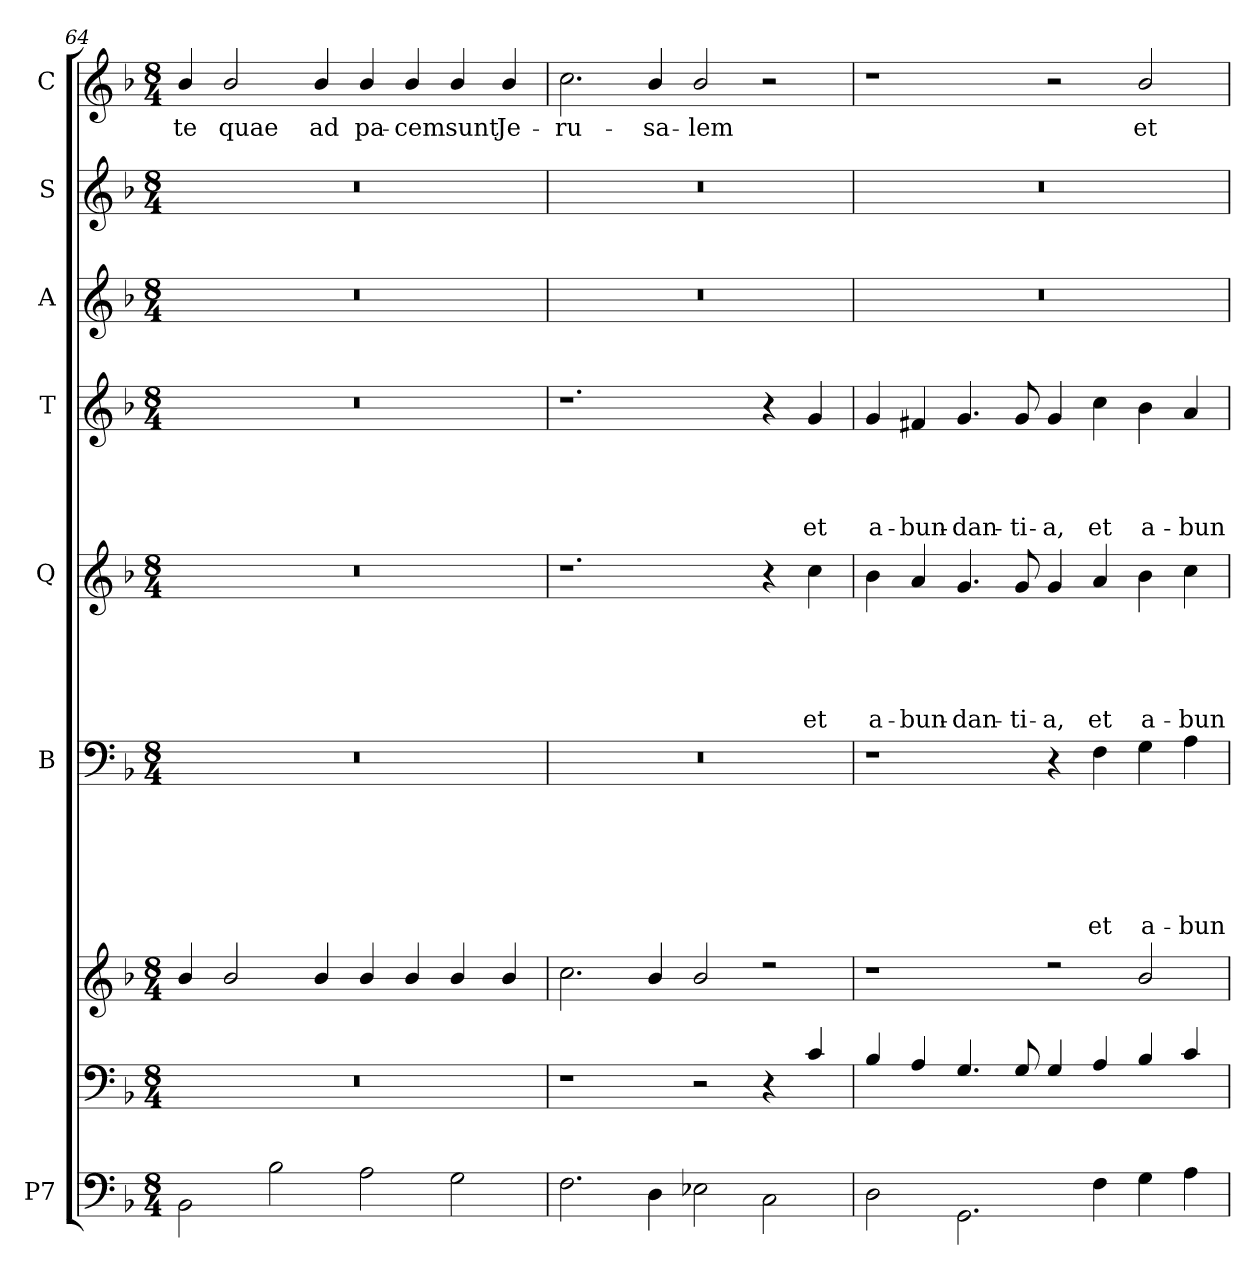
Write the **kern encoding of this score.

**kern	**kern	**kern	**kern	**text	**text	**text	**text	**text	**text	**kern	**text	**text	**text	**text	**text	**kern	**text	**text	**text	**text	**kern	**kern	**kern	**text
*part7	*part7	*part7	*part6	*part6	*part6	*part6	*part6	*part6	*part6	*part5	*part5	*part5	*part5	*part5	*part5	*part4	*part4	*part4	*part4	*part4	*part3	*part2	*part1	*part1
*staff9	*staff8	*staff7	*staff6	*staff6	*staff6	*staff6	*staff6	*staff6	*staff6	*staff5	*staff5	*staff5	*staff5	*staff5	*staff5	*staff4	*staff4	*staff4	*staff4	*staff4	*staff3	*staff2	*staff1	*staff1
*I"P7	*	*	*I"B	*	*	*	*	*	*	*I"Q	*	*	*	*	*	*I"T	*	*	*	*	*I"A	*I"S	*I"C	*
*clefF4	*clefF4	*clefG2	*clefF4	*	*	*	*	*	*	*clefG2	*	*	*	*	*	*clefG2	*	*	*	*	*clefG2	*clefG2	*clefG2	*
*	*	*	*	*	*	*	*	*	*	*ITrd7c12	*	*	*	*	*	*ITrd7c12	*	*	*	*	*	*	*	*
*k[b-]	*k[b-]	*k[b-]	*k[b-]	*	*	*	*	*	*	*k[b-]	*	*	*	*	*	*k[b-]	*	*	*	*	*k[b-]	*k[b-]	*k[b-]	*
*F:	*F:	*F:	*F:	*	*	*	*	*	*	*F:	*	*	*	*	*	*F:	*	*	*	*	*F:	*F:	*F:	*
*M8/4	*M8/4	*M8/4	*M8/4	*	*	*	*	*	*	*M8/4	*	*	*	*	*	*M8/4	*	*	*	*	*M8/4	*M8/4	*M8/4	*
=64	=64	=64	=64	=64	=64	=64	=64	=64	=64	=64	=64	=64	=64	=64	=64	=64	=64	=64	=64	=64	=64	=64	=64	=64
*	*	*^	*	*	*	*	*	*	*	*	*	*	*	*	*	*	*	*	*	*	*	*	*	*
!	!	!	!	!	!	!	!	!	!	!	!	!	!	!	!	!	!	!	!	!	!	!	!	!	!LO:LY:b
2BB-\	0r	4b-/	0ryy	0r	.	.	.	.	.	.	0r	.	.	.	.	.	0r	.	.	.	.	0r	0r	4b-/	-te
!	!	!	!	!	!	!	!	!	!	!	!	!	!	!	!	!	!	!	!	!	!	!	!	!	!LO:LY:b
.	.	2b-/	.	.	.	.	.	.	.	.	.	.	.	.	.	.	.	.	.	.	.	.	.	2b-/	quae
2B-\	.	.	.	.	.	.	.	.	.	.	.	.	.	.	.	.	.	.	.	.	.	.	.	.	.
!	!	!	!	!	!	!	!	!	!	!	!	!	!	!	!	!	!	!	!	!	!	!	!	!	!LO:LY:b
.	.	4b-/	.	.	.	.	.	.	.	.	.	.	.	.	.	.	.	.	.	.	.	.	.	4b-/	ad
!	!	!	!	!	!	!	!	!	!	!	!	!	!	!	!	!	!	!	!	!	!	!	!	!	!LO:LY:b
2A\	.	4b-/	.	.	.	.	.	.	.	.	.	.	.	.	.	.	.	.	.	.	.	.	.	4b-/	pa-
!	!	!	!	!	!	!	!	!	!	!	!	!	!	!	!	!	!	!	!	!	!	!	!	!	!LO:LY:b
.	.	4b-/	.	.	.	.	.	.	.	.	.	.	.	.	.	.	.	.	.	.	.	.	.	4b-/	-cem
!	!	!	!	!	!	!	!	!	!	!	!	!	!	!	!	!	!	!	!	!	!	!	!	!	!LO:LY:b
2G\	.	4b-/	.	.	.	.	.	.	.	.	.	.	.	.	.	.	.	.	.	.	.	.	.	4b-/	sunt
!	!	!	!	!	!	!	!	!	!	!	!	!	!	!	!	!	!	!	!	!	!	!	!	!	!LO:LY:b
.	.	4b-/	.	.	.	.	.	.	.	.	.	.	.	.	.	.	.	.	.	.	.	.	.	4b-/	Je-
=65	=65	=65	=65	=65	=65	=65	=65	=65	=65	=65	=65	=65	=65	=65	=65	=65	=65	=65	=65	=65	=65	=65	=65	=65	=65
!	!	!	!	!	!	!	!	!	!	!	!	!	!	!	!	!	!	!	!	!	!	!	!	!	!LO:LY:b
2.F\	1r	2.cc\	0ryy	0r	.	.	.	.	.	.	1.r	.	.	.	.	.	1.r	.	.	.	.	0r	0r	2.cc\	-ru-
!	!	!	!	!	!	!	!	!	!	!	!	!	!	!	!	!	!	!	!	!	!	!	!	!	!LO:LY:b
4D\	.	4b-/	.	.	.	.	.	.	.	.	.	.	.	.	.	.	.	.	.	.	.	.	.	4b-/	-sa-
!	!	!	!	!	!	!	!	!	!	!	!	!	!	!	!	!	!	!	!	!	!	!	!	!	!LO:LY:b
2E-X\	2r	2b-/	.	.	.	.	.	.	.	.	.	.	.	.	.	.	.	.	.	.	.	.	.	2b-/	-lem
2C\	4r	2r	.	.	.	.	.	.	.	.	4r	.	.	.	.	.	4r	.	.	.	.	.	.	2r	.
!	!	!	!	!	!	!	!	!	!	!	!	!	!	!	!	!LO:LY:b	!	!	!	!	!LO:LY:b	!	!	!	!
.	4c/	.	.	.	.	.	.	.	.	.	4c\	.	.	.	.	et	4G/	.	.	.	et	.	.	.	.
=66	=66	=66	=66	=66	=66	=66	=66	=66	=66	=66	=66	=66	=66	=66	=66	=66	=66	=66	=66	=66	=66	=66	=66	=66	=66
!	!	!	!	!	!	!	!	!	!	!	!	!	!	!	!	!LO:LY:b	!	!	!	!	!LO:LY:b	!	!	!	!
2D\	4B-/	1r	0ryy	1r	.	.	.	.	.	.	4B-\	.	.	.	.	a-	4G/	.	.	.	a-	0r	0r	1r	.
!	!	!	!	!	!	!	!	!	!	!	!	!	!	!	!	!LO:LY:b	!	!	!	!	!LO:LY:b	!	!	!	!
.	4A/	.	.	.	.	.	.	.	.	.	4A/	.	.	.	.	-bun-	4F#X/	.	.	.	-bun-	.	.	.	.
!	!	!	!	!	!	!	!	!	!	!	!	!	!	!	!	!LO:LY:b	!	!	!	!	!LO:LY:b	!	!	!	!
2.GG\	4.G/	.	.	.	.	.	.	.	.	.	4.G/	.	.	.	.	-dan-	4.G/	.	.	.	-dan-	.	.	.	.
!	!	!	!	!	!	!	!	!	!	!	!	!	!	!	!	!LO:LY:b	!	!	!	!	!LO:LY:b	!	!	!	!
.	8G/	.	.	.	.	.	.	.	.	.	8G/	.	.	.	.	-ti-	8G/	.	.	.	-ti-	.	.	.	.
!	!	!	!	!	!	!	!	!	!	!	!	!	!	!	!	!LO:LY:b	!	!	!	!	!LO:LY:b	!	!	!	!
.	4G/	2r	.	4r	.	.	.	.	.	.	4G/	.	.	.	.	-a,	4G/	.	.	.	-a,	.	.	2r	.
!	!	!	!	!	!	!	!	!	!	!LO:LY:b	!	!	!	!	!	!LO:LY:b	!	!	!	!	!LO:LY:b	!	!	!	!
4F\	4A/	.	.	4F\	.	.	.	.	.	et	4A/	.	.	.	.	et	4c\	.	.	.	et	.	.	.	.
!	!	!	!	!	!	!	!	!	!	!LO:LY:b	!	!	!	!	!	!LO:LY:b	!	!	!	!	!LO:LY:b	!	!	!	!LO:LY:b
4G\	4B-/	2b-/	.	4G\	.	.	.	.	.	a-	4B-\	.	.	.	.	a-	4B-\	.	.	.	a-	.	.	2b-/	et
!	!	!	!	!	!	!	!	!	!	!LO:LY:b	!	!	!	!	!	!LO:LY:b	!	!	!	!	!LO:LY:b	!	!	!	!
4A\	4c/	.	.	4A\	.	.	.	.	.	-bun-	4c\	.	.	.	.	-bun-	4A/	.	.	.	-bun-	.	.	.	.
*	*	*v	*v	*	*	*	*	*	*	*	*	*	*	*	*	*	*	*	*	*	*	*	*	*	*
=	=	=	=	=	=	=	=	=	=	=	=	=	=	=	=	=	=	=	=	=	=	=	=	=
*-	*-	*-	*-	*-	*-	*-	*-	*-	*-	*-	*-	*-	*-	*-	*-	*-	*-	*-	*-	*-	*-	*-	*-	*-
